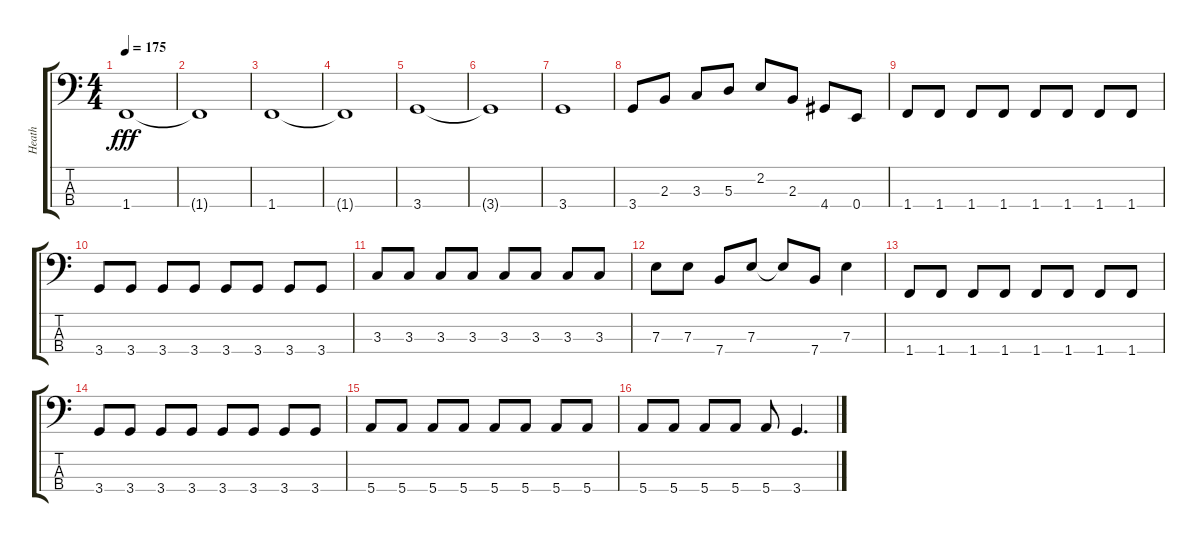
\track ("Heath" "Heath") {instrument electricbasspick}
\staff {score tabs}
\tuning (G2 D2 A1 E1) {hide}
\ts (4 4)
\tempo 175
\clef f4
\ks c
1.4.1{dy fff} |
1.4{t}.1 |
1.4.1 |
1.4{t}.1 |
3.4.1 |
3.4{t}.1 |
3.4.1 |
3.4.8 2.3.8 3.3.8 5.3.8 2.2.8 2.3.8 4.4.8 0.4.8 |
1.4.8 1.4.8 1.4.8 1.4.8 1.4.8 1.4.8 1.4.8 1.4.8 |
3.4.8 3.4.8 3.4.8 3.4.8 3.4.8 3.4.8 3.4.8 3.4.8 |
3.3.8 3.3.8 3.3.8 3.3.8 3.3.8 3.3.8 3.3.8 3.3.8 |
7.3.8 7.3.8 7.4.8 7.3.8 7.3{t}.8 7.4.8 7.3.4 |
1.4.8 1.4.8 1.4.8 1.4.8 1.4.8 1.4.8 1.4.8 1.4.8 |
3.4.8 3.4.8 3.4.8 3.4.8 3.4.8 3.4.8 3.4.8 3.4.8 |
5.4.8 5.4.8 5.4.8 5.4.8 5.4.8 5.4.8 5.4.8 5.4.8 |
5.4.8 5.4.8 5.4.8 5.4.8 5.4.8 3.4.4{d}
